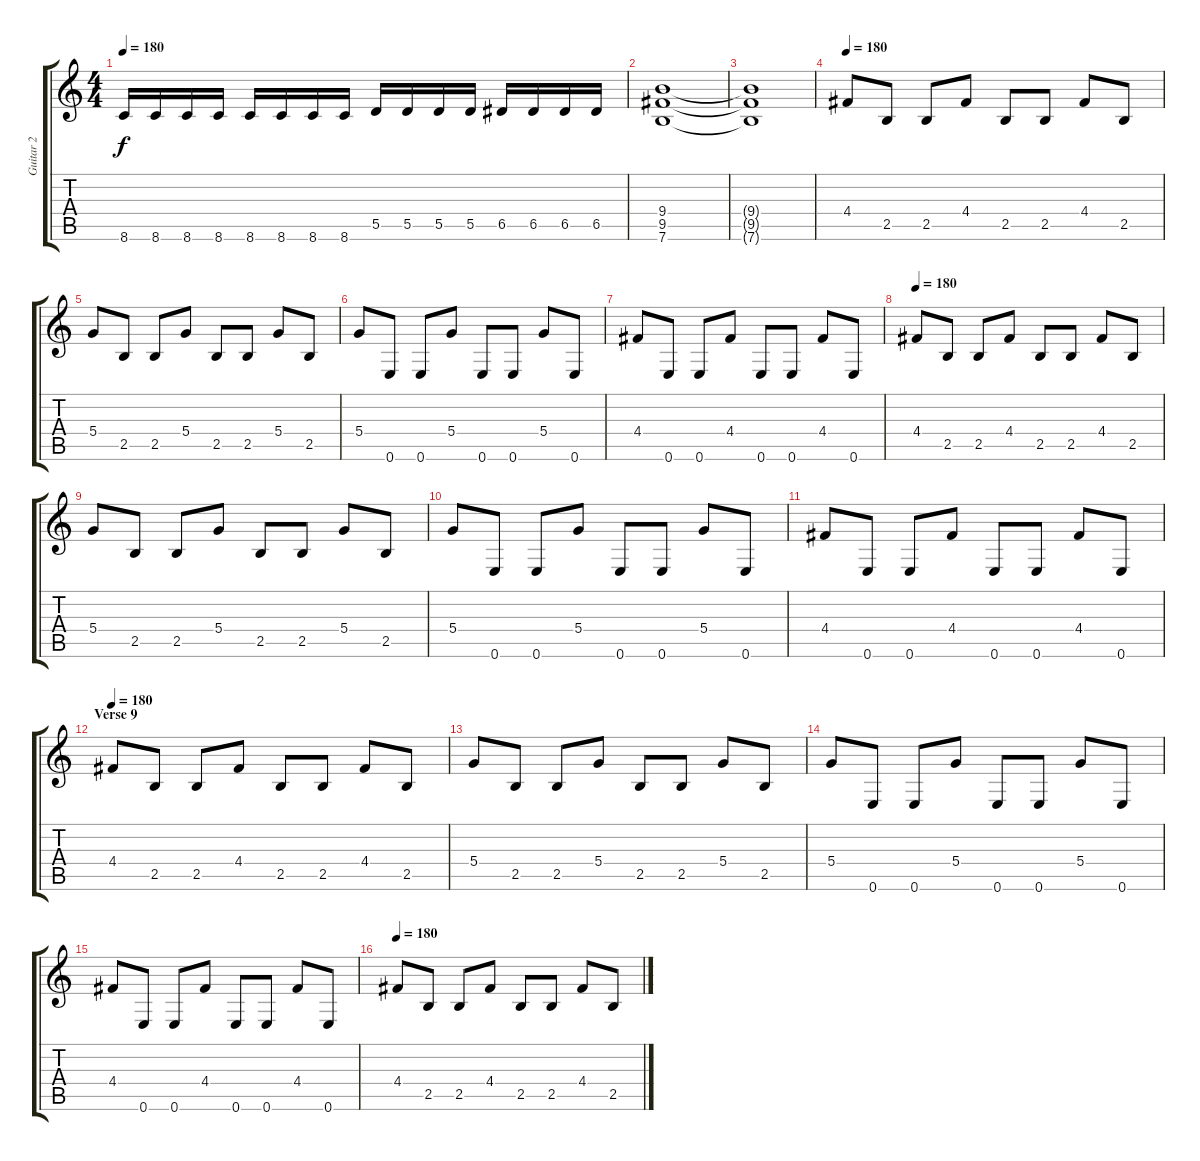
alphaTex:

\track ("Guitar 2" "Guitar 2") {instrument distortionguitar}
\staff {score tabs}
\tuning (E4 B3 G3 D3 A2 E2) {hide}
\ts (4 4)
\tempo 180
\clef g2
\ks c
8.6.16{dy f} 8.6.16 8.6.16 8.6.16 8.6.16 8.6.16 8.6.16 8.6.16 5.5.16 5.5.16 5.5.16 5.5.16 6.5.16 6.5.16 6.5.16 6.5.16 |
(9.4 9.5 7.6).1 |
(9.4{t} 9.5{t} 7.6{t}).1 |
\tempo 180
4.4.8{instrument electricguitarclean} 2.5.8 2.5.8 4.4.8 2.5.8 2.5.8 4.4.8 2.5.8 |
5.4.8 2.5.8 2.5.8 5.4.8 2.5.8 2.5.8 5.4.8 2.5.8 |
5.4.8 0.6.8 0.6.8 5.4.8 0.6.8 0.6.8 5.4.8 0.6.8 |
4.4.8 0.6.8 0.6.8 4.4.8 0.6.8 0.6.8 4.4.8 0.6.8 |
\tempo 180
4.4.8{instrument electricguitarclean} 2.5.8 2.5.8 4.4.8 2.5.8 2.5.8 4.4.8 2.5.8 |
5.4.8 2.5.8 2.5.8 5.4.8 2.5.8 2.5.8 5.4.8 2.5.8 |
5.4.8 0.6.8 0.6.8 5.4.8 0.6.8 0.6.8 5.4.8 0.6.8 |
4.4.8 0.6.8 0.6.8 4.4.8 0.6.8 0.6.8 4.4.8 0.6.8 |
\section ("" "Verse 9")
\tempo 180
4.4.8{instrument electricguitarclean} 2.5.8 2.5.8 4.4.8 2.5.8 2.5.8 4.4.8 2.5.8 |
5.4.8 2.5.8 2.5.8 5.4.8 2.5.8 2.5.8 5.4.8 2.5.8 |
5.4.8 0.6.8 0.6.8 5.4.8 0.6.8 0.6.8 5.4.8 0.6.8 |
4.4.8 0.6.8 0.6.8 4.4.8 0.6.8 0.6.8 4.4.8 0.6.8 |
\tempo 180
4.4.8{instrument electricguitarclean} 2.5.8 2.5.8 4.4.8 2.5.8 2.5.8 4.4.8 2.5.8
